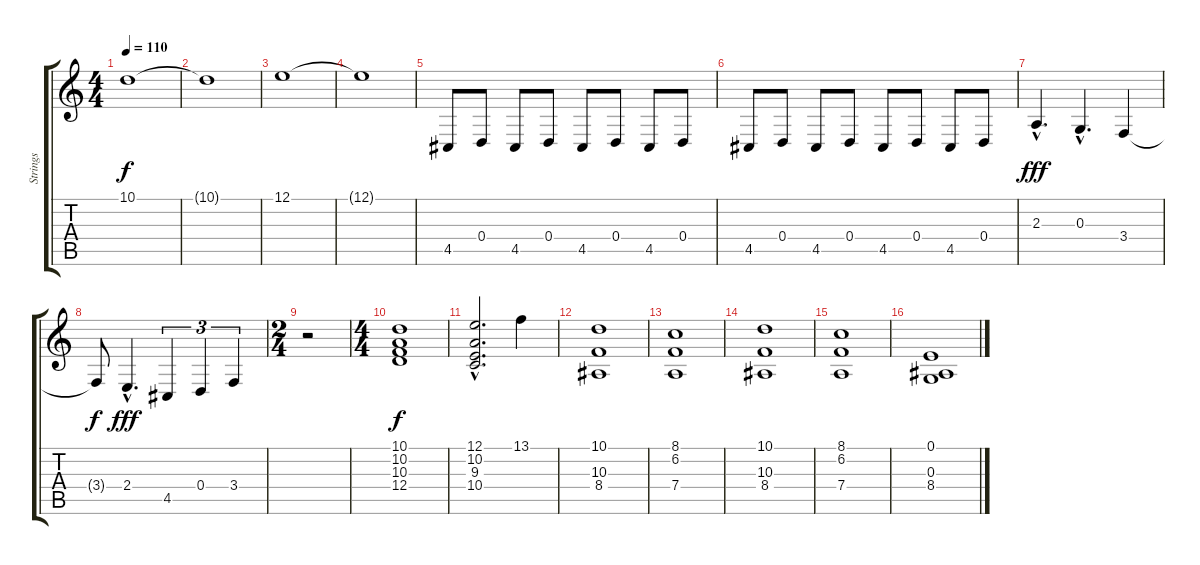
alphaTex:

\track ("Strings" "Strings") {instrument synthstrings1}
\staff {score tabs}
\tuning (E4 B3 G3 D3 A2 E2) {hide}
\ts (4 4)
\tempo 110
\clef g2
\ks c
10.1.1{dy f} |
10.1{t}.1 |
12.1.1 |
12.1{t}.1 |
4.5.8{instrument contrabass} 0.4.8 4.5.8{volume 13} 0.4.8{volume 13} 4.5.8{volume 13} 0.4.8{volume 13} 4.5.8{volume 13} 0.4.8{volume 13} |
4.5.8{volume 13} 0.4.8{volume 14} 4.5.8{volume 14} 0.4.8{volume 14} 4.5.8{volume 14} 0.4.8{volume 14} 4.5.8{volume 14} 0.4.8{volume 14} |
2.3{hac}.4{d dy fff volume 14} 0.3{hac}.4{d volume 15} 3.4.4{volume 15} |
3.4{t}.8{dy f} 2.4{hac}.4{d dy fff volume 16} 4.5.4{tu (3 2)} 0.4.4{tu (3 2)} 3.4.4{tu (3 2)} |
\ts (2 4)
r.2 |
\ts (4 4)
(10.1 10.2 10.3 12.4).1{dy f instrument synthstrings1} |
(12.1{hac} 10.2 9.3 10.4).2{d} 13.1.4 |
(10.1 10.3 8.4).1 |
(8.1 6.2 7.4).1 |
(10.1 10.3 8.4).1 |
(8.1 6.2 7.4).1 |
(0.1 0.3 8.4).1
